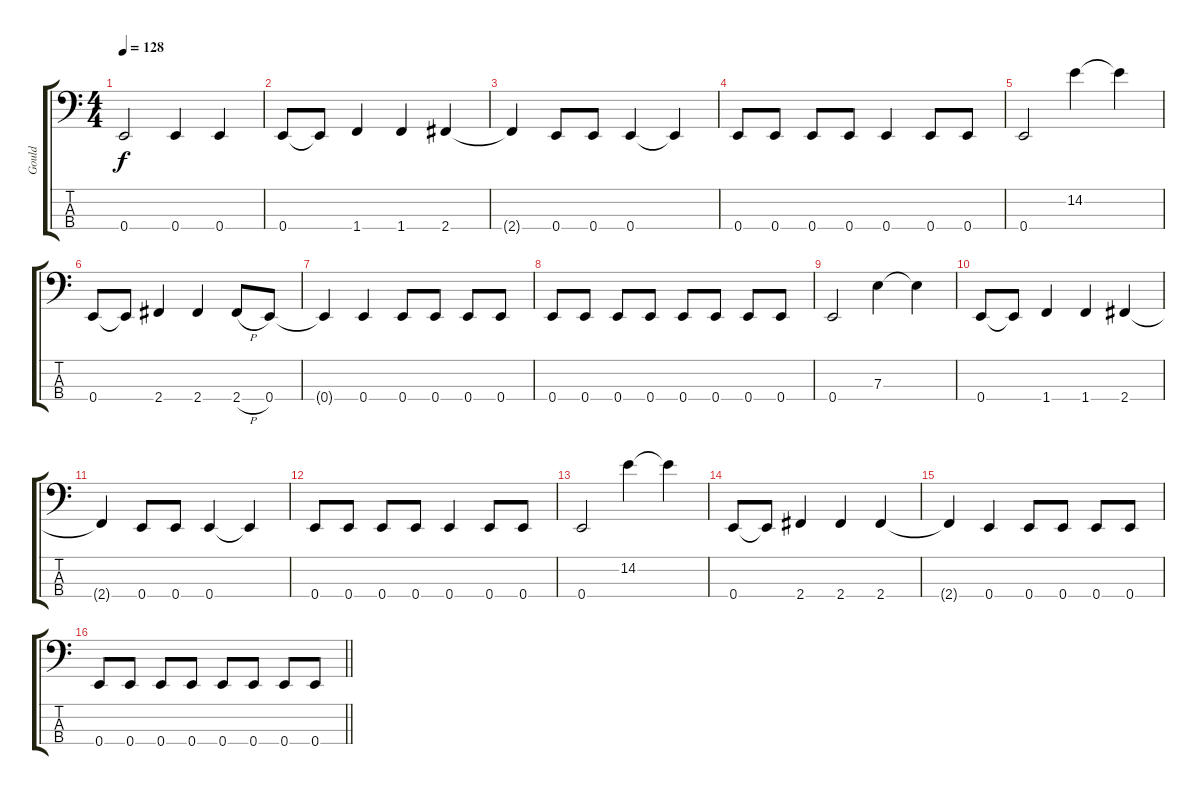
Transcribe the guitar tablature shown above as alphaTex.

\track ("Gould" "Gould") {instrument electricbassfinger}
\staff {score tabs}
\tuning (G2 D2 A1 E1) {hide}
\ts (4 4)
\tempo 128
\clef f4
\ks c
0.4.2{dy f instrument electricbassfinger} 0.4.4 0.4.4 |
0.4.8 0.4{t}.8 1.4.4 1.4.4 2.4.4 |
2.4{t}.4 0.4.8 0.4.8 0.4.4 0.4{t}.4 |
0.4.8 0.4.8 0.4.8 0.4.8 0.4.4 0.4.8 0.4.8 |
0.4.2 14.2.4 14.2{t}.4 |
0.4.8 0.4{t}.8 2.4.4 2.4.4 2.4{h}.8 0.4.8 |
0.4{t}.4 0.4.4 0.4.8 0.4.8 0.4.8 0.4.8 |
0.4.8 0.4.8 0.4.8 0.4.8 0.4.8 0.4.8 0.4.8 0.4.8 |
0.4.2 7.3.4 7.3{t}.4 |
0.4.8 0.4{t}.8 1.4.4 1.4.4 2.4.4 |
2.4{t}.4 0.4.8 0.4.8 0.4.4 0.4{t}.4 |
0.4.8 0.4.8 0.4.8 0.4.8 0.4.4 0.4.8 0.4.8 |
0.4.2 14.2.4 14.2{t}.4 |
0.4.8 0.4{t}.8 2.4.4 2.4.4 2.4.4 |
2.4{t}.4 0.4.4 0.4.8 0.4.8 0.4.8 0.4.8 |
\barLineRight lightlight
0.4.8 0.4.8 0.4.8 0.4.8 0.4.8 0.4.8 0.4.8 0.4.8
